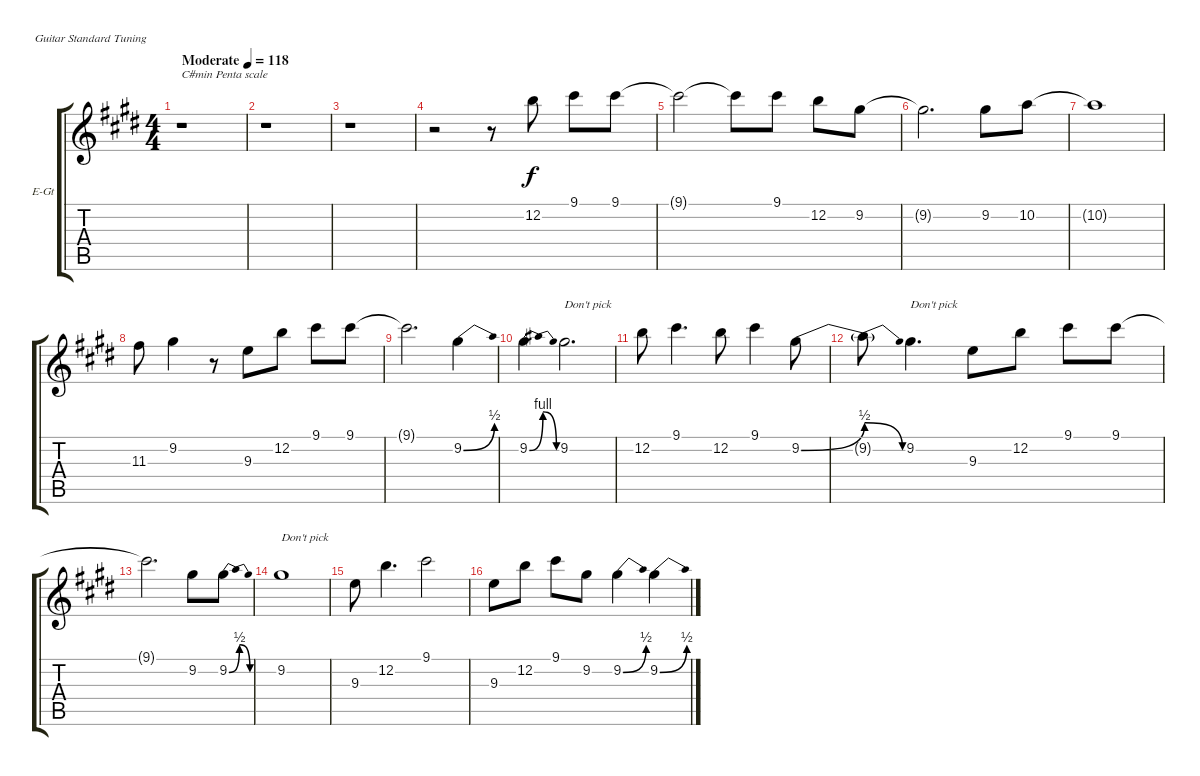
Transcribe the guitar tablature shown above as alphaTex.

\bracketExtendMode groupsimilarinstruments
\firstSystemTrackNameOrientation horizontal
\otherSystemsTrackNameOrientation horizontal
\track ("Lead" "E-Gt") {instrument distortionguitar}
\staff {score tabs}
\tuning (E4 B3 G3 D3 A2 E2)
\ts (4 4)
\beaming (8 2 2 2 2)
\tempo (118 "Moderate")
\clef g2
\ks e
r.1{txt "C#min Penta scale" dy f instrument distortionguitar} |
r.1 |
r.1 |
r.2 r.8 12.2.8 9.1.8 9.1.8 |
9.1{t}.2 9.1{t}.8 9.1.8 12.2.8 9.2.8 |
9.2{t}.2{d} 9.2.8 10.2.8 |
10.2{t}.1 |
11.3.8 9.2.4 r.8 9.3.8 12.2.8 9.1.8 9.1.8 |
9.1{t}.2{d} 9.2{be (bend 0 0 60 2)}.4 |
9.2{be (bendrelease 0 0 30 4 30 4 60 0)}.4 9.2.2{d txt "Don't pick"} |
12.2.8 9.1.4{d} 12.2.8 9.1.4 9.2{be (bend 0 0 60 2)}.8 |
9.2{be (release 0 2 60 0) t}.8 9.2.4{d txt "Don't pick"} 9.3.8 12.2.8 9.1.8 9.1.8 |
9.1{t}.2{d} 9.2.8 9.2{be (bendrelease 0 0 30 2 30 2 60 0)}.8 |
9.2.1{txt "Don't pick"} |
9.3.8 12.2.4{d} 9.1.2 |
9.3.8 12.2.8 9.1.8 9.2.8 9.2{be (bend 0 0 60 2)}.4 9.2{be (bend 0 0 60 2)}.4
